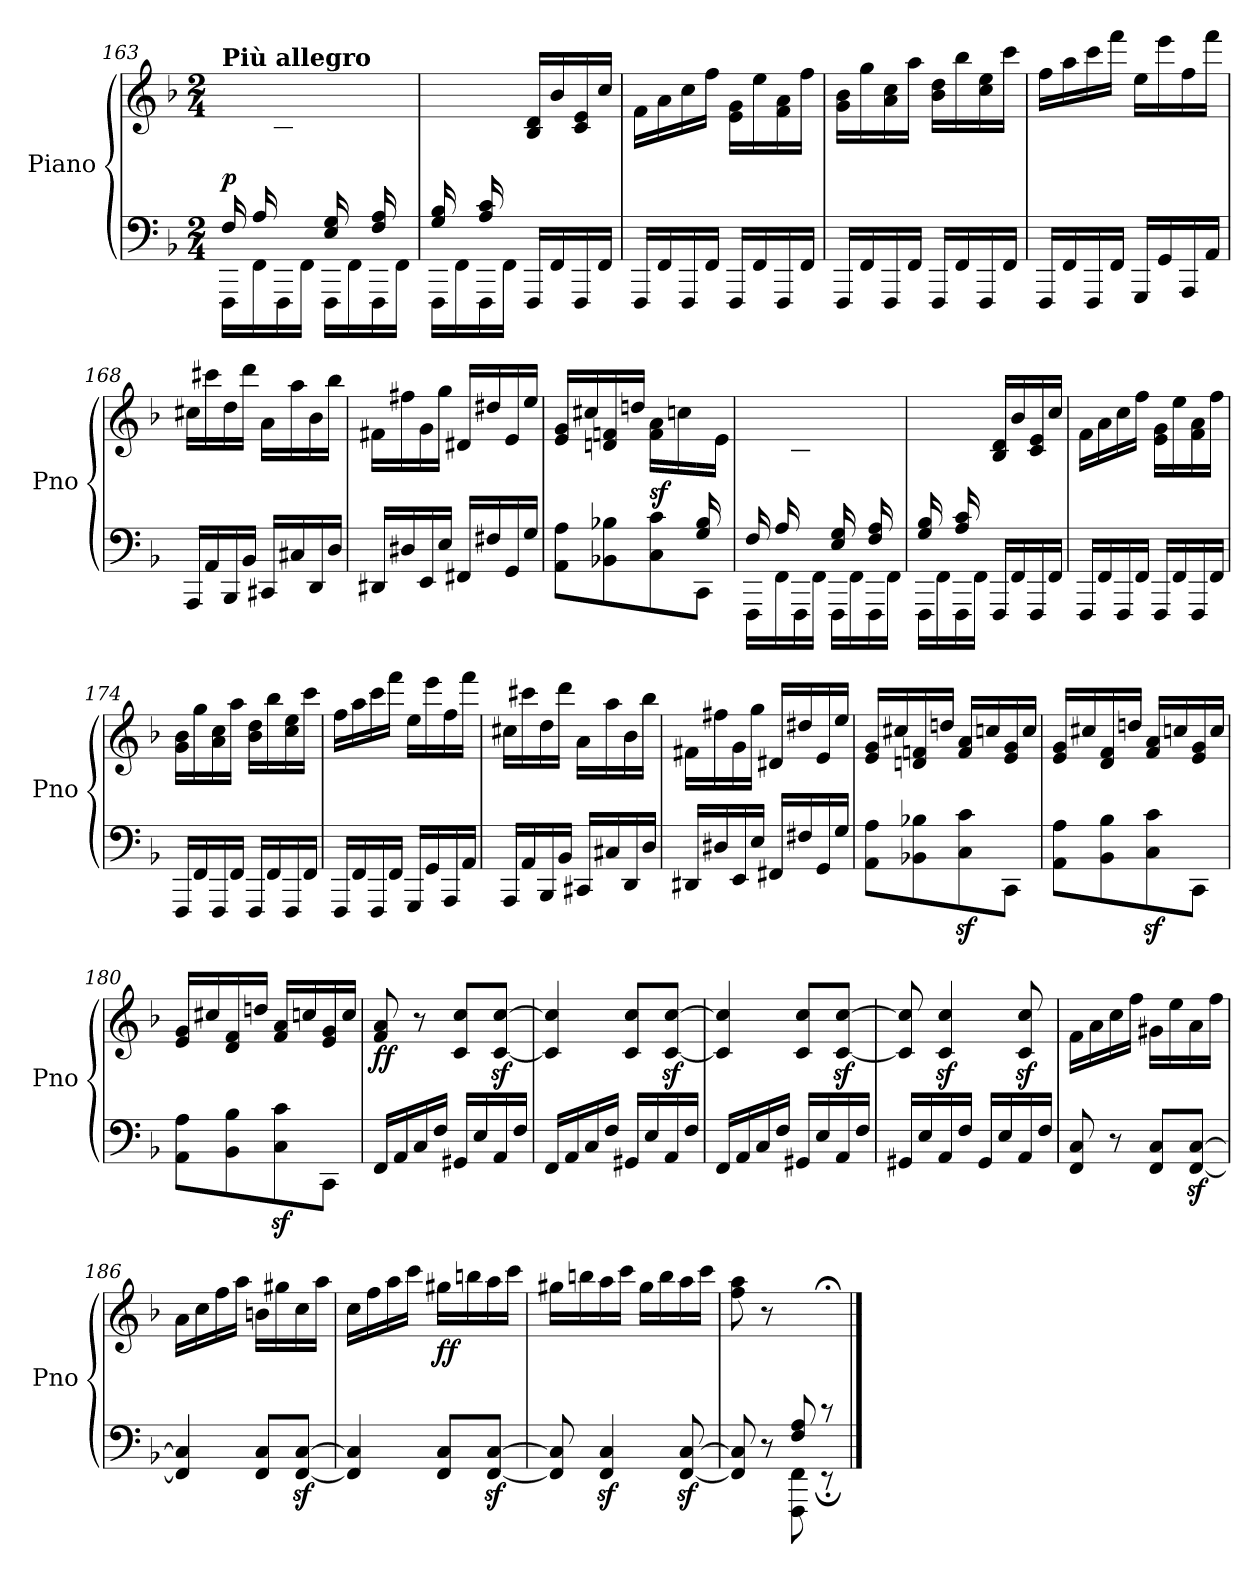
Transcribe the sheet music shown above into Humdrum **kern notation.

**kern	**kern	**dynam
*part1	*part1	*part1
*staff2	*staff1	*staff1/2
*I"Piano	*	*
*I'Pno	*	*
!!LO:LB:g=z
*clefF4	*clefG2	*
*k[b-]	*k[b-]	*
*M2/4	*M2/4	*
=163	=163	=163
*^	*	*
!	!	!LO:TX:a:B:t=Più allegro	!
!	!	!	!LO:DY:a=2
16F/LL	16FFF\LL	8ryy	p
16A/	16FF\	.	.
8ryy	16FFF\	16c\	.
.	16FF\JJ	16f\JJ	.
16E/ 16G/LL	16FFF\LL	16ryy	.
16ryy	16FF\	16e\	.
16F/ 16A/	16FFF\	16ryy	.
16ryy	16FF\JJ	16f\JJ	.
=164	=164	=164	=164
16G/ 16B-/LL	16FFF\LL	16ryy	.
16ryy	16FF\	16g\	.
16A/ 16c/	16FFF\	16ryy	.
4ryy	16FF\JJ	16a\JJ	.
.	16FFF/LL	16B-/ 16d/LL	.
.	16FF/	16b-/	.
.	16FFF/	16c/ 16e/	.
16ryy	16FF/JJ	16cc/JJ	.
*v	*v	*	*
=165	=165	=165
16FFF/LL	16f\LL	.
16FF/	16a\	.
16FFF/	16cc\	.
16FF/JJ	16ff\JJ	.
16FFF/LL	16e\ 16g\LL	.
16FF/	16ee\	.
16FFF/	16f\ 16a\	.
16FF/JJ	16ff\JJ	.
!!LO:LB:g=z
=166	=166	=166
16FFF/LL	16g\ 16b-\LL	.
16FF/	16gg\	.
16FFF/	16a\ 16cc\	.
16FF/JJ	16aa\JJ	.
16FFF/LL	16b-\ 16dd\LL	.
16FF/	16bb-\	.
16FFF/	16cc\ 16ee\	.
16FF/JJ	16ccc\JJ	.
=167	=167	=167
16FFF/LL	16ff\LL	.
16FF/	16aa\	.
16FFF/	16ccc\	.
16FF/JJ	16fff\JJ	.
16GGG/LL	16ee\LL	.
16GG/	16eee\	.
16AAA/	16ff\	.
16AA/JJ	16fff\JJ	.
=168	=168	=168
16AAA/LL	16cc#X\LL	.
16AA/	16ccc#X\	.
16BBB-/	16dd\	.
16BB-/JJ	16ddd\JJ	.
16CC#X/LL	16a\LL	.
16C#X/	16aa\	.
16DD/	16b-\	.
16D/JJ	16bb-\JJ	.
=169	=169	=169
16DD#X/LL	16f#X\LL	.
16D#X/	16ff#X\	.
16EE/	16g\	.
16E/JJ	16gg\JJ	.
16FF#X/LL	16d#X/LL	.
16F#X/	16dd#X/	.
16GG/	16e/	.
16G/JJ	16ee/JJ	.
=170	=170	=170
*^	*	*
4.ryy	8AA\ 8A\L	16e/ 16g/LL	.
.	.	16cc#X/	.
.	8BB-X\ 8B-X\	16dn/ 16fn/	.
.	.	16ddn/JJ	.
!	!	!	!LO:DY:a=2
.	8C\ 8c\	16f\ 16a\LL	sf
.	.	16ccn\	.
16G/ 16B-/	8CC\J	16ryy	.
16ryy	.	16e\JJ	.
!!LO:PB:g=z
=171	=171	=171	=171
16F/LL	16FFF\LL	8ryy	.
16A/	16FF\	.	.
8ryy	16FFF\	16c\	.
.	16FF\JJ	16f\JJ	.
16E/ 16G/LL	16FFF\LL	16ryy	.
16ryy	16FF\	16e\	.
16F/ 16A/	16FFF\	16ryy	.
16ryy	16FF\JJ	16f\JJ	.
=172	=172	=172	=172
16G/ 16B-/LL	16FFF\LL	16ryy	.
16ryy	16FF\	16g\	.
16A/ 16c/	16FFF\	16ryy	.
4ryy	16FF\JJ	16a\JJ	.
.	16FFF/LL	16B-/ 16d/LL	.
.	16FF/	16b-/	.
.	16FFF/	16c/ 16e/	.
16ryy	16FF/JJ	16cc/JJ	.
*v	*v	*	*
=173	=173	=173
16FFF/LL	16f\LL	.
16FF/	16a\	.
16FFF/	16cc\	.
16FF/JJ	16ff\JJ	.
16FFF/LL	16e\ 16g\LL	.
16FF/	16ee\	.
16FFF/	16f\ 16a\	.
16FF/JJ	16ff\JJ	.
=174	=174	=174
16FFF/LL	16g\ 16b-\LL	.
16FF/	16gg\	.
16FFF/	16a\ 16cc\	.
16FF/JJ	16aa\JJ	.
16FFF/LL	16b-\ 16dd\LL	.
16FF/	16bb-\	.
16FFF/	16cc\ 16ee\	.
16FF/JJ	16ccc\JJ	.
=175	=175	=175
16FFF/LL	16ff\LL	.
16FF/	16aa\	.
16FFF/	16ccc\	.
16FF/JJ	16fff\JJ	.
16GGG/LL	16ee\LL	.
16GG/	16eee\	.
16AAA/	16ff\	.
16AA/JJ	16fff\JJ	.
!!LO:LB:g=z
=176	=176	=176
16AAA/LL	16cc#X\LL	.
16AA/	16ccc#X\	.
16BBB-/	16dd\	.
16BB-/JJ	16ddd\JJ	.
16CC#X/LL	16a\LL	.
16C#X/	16aa\	.
16DD/	16b-\	.
16D/JJ	16bb-\JJ	.
=177	=177	=177
16DD#X/LL	16f#X\LL	.
16D#X/	16ff#X\	.
16EE/	16g\	.
16E/JJ	16gg\JJ	.
16FF#X/LL	16d#X/LL	.
16F#X/	16dd#X/	.
16GG/	16e/	.
16G/JJ	16ee/JJ	.
=178	=178	=178
8AA\ 8A\L	16e/ 16g/LL	.
.	16cc#X/	.
8BB-X\ 8B-X\	16dn/ 16fn/	.
.	16ddn/JJ	.
8C\z< 8c\z<	16f/ 16a/LL	.
.	16ccn/	.
8CC\J	16e/ 16g/	.
.	16cc/JJ	.
=179	=179	=179
8AA\ 8A\L	16e/ 16g/LL	.
.	16cc#X/	.
8BB-\ 8B-\	16d/ 16f/	.
.	16ddn/JJ	.
8C\z< 8c\z<	16f/ 16a/LL	.
.	16ccn/	.
8CC\J	16e/ 16g/	.
.	16cc/JJ	.
!!LO:LB:g=z
=180	=180	=180
8AA\ 8A\L	16e/ 16g/LL	.
.	16cc#X/	.
8BB-\ 8B-\	16d/ 16f/	.
.	16ddn/JJ	.
8C\z< 8c\z<	16f/ 16a/LL	.
.	16ccn/	.
8CC\J	16e/ 16g/	.
.	16cc/JJ	.
=181	=181	=181
!	!	!LO:DY:b
16FF/LL	8f/ 8a/	ff
16AA/	.	.
16C/	8r	.
16F/JJ	.	.
16GG#X/LL	8c/ 8cc/L	.
16E/	.	.
16AA/	[8c/z< [8cc/z<J	.
16F/JJ	.	.
=182	=182	=182
16FF/LL	4c/] 4cc/]	.
16AA/	.	.
16C/	.	.
16F/JJ	.	.
16GG#X/LL	8c/ 8cc/L	.
16E/	.	.
16AA/	[8c/z< [8cc/z<J	.
16F/JJ	.	.
=183	=183	=183
16FF/LL	4c/] 4cc/]	.
16AA/	.	.
16C/	.	.
16F/JJ	.	.
16GG#X/LL	8c/ 8cc/L	.
16E/	.	.
16AA/	[8c/z< [8cc/z<J	.
16F/JJ	.	.
=184	=184	=184
16GG#X/LL	8c/] 8cc/]	.
16E/	.	.
16AA/	4c/z< 4cc/z<	.
16F/JJ	.	.
16GG#/LL	.	.
16E/	.	.
16AA/	8c/z< 8cc/z<	.
16F/JJ	.	.
!!LO:LB:g=z
=185	=185	=185
8FF/ 8C/	16f\LL	.
.	16a\	.
8r	16cc\	.
.	16ff\JJ	.
8FF/ 8C/L	16g#X\LL	.
.	16ee\	.
[8FF/z< [8C/z<J	16a\	.
.	16ff\JJ	.
=186	=186	=186
4FF/] 4C/]	16a\LL	.
.	16cc\	.
.	16ff\	.
.	16aa\JJ	.
8FF/ 8C/L	16bn\LL	.
.	16gg#X\	.
[8FF/z< [8C/z<J	16cc\	.
.	16aa\JJ	.
=187	=187	=187
4FF/] 4C/]	16cc\LL	.
.	16ff\	.
.	16aa\	.
.	16ccc\JJ	.
!	!	!LO:DY:b
8FF/ 8C/L	16gg#X\LL	ff
.	16bbn\	.
[8FF/z< [8C/z<J	16aa\	.
.	16ccc\JJ	.
=188	=188	=188
8FF/] 8C/]	16gg#X\LL	.
.	16bbn\	.
4FF/z< 4C/z<	16aa\	.
.	16ccc\JJ	.
.	16gg#\LL	.
.	16bb\	.
[8FF/z< [8C/z<	16aa\	.
.	16ccc\JJ	.
=189	=189	=189
*^	*	*
4ryy	8FF/] 8C/]	8ff\ 8aa\	.
.	8r	8r	.
8F/ 8A/	8FFF\ 8FF\	8ryy	.
8ryy	8r;EE	8r;<EE	.
*v	*v	*	*
==	==	==
*-	*-	*-
